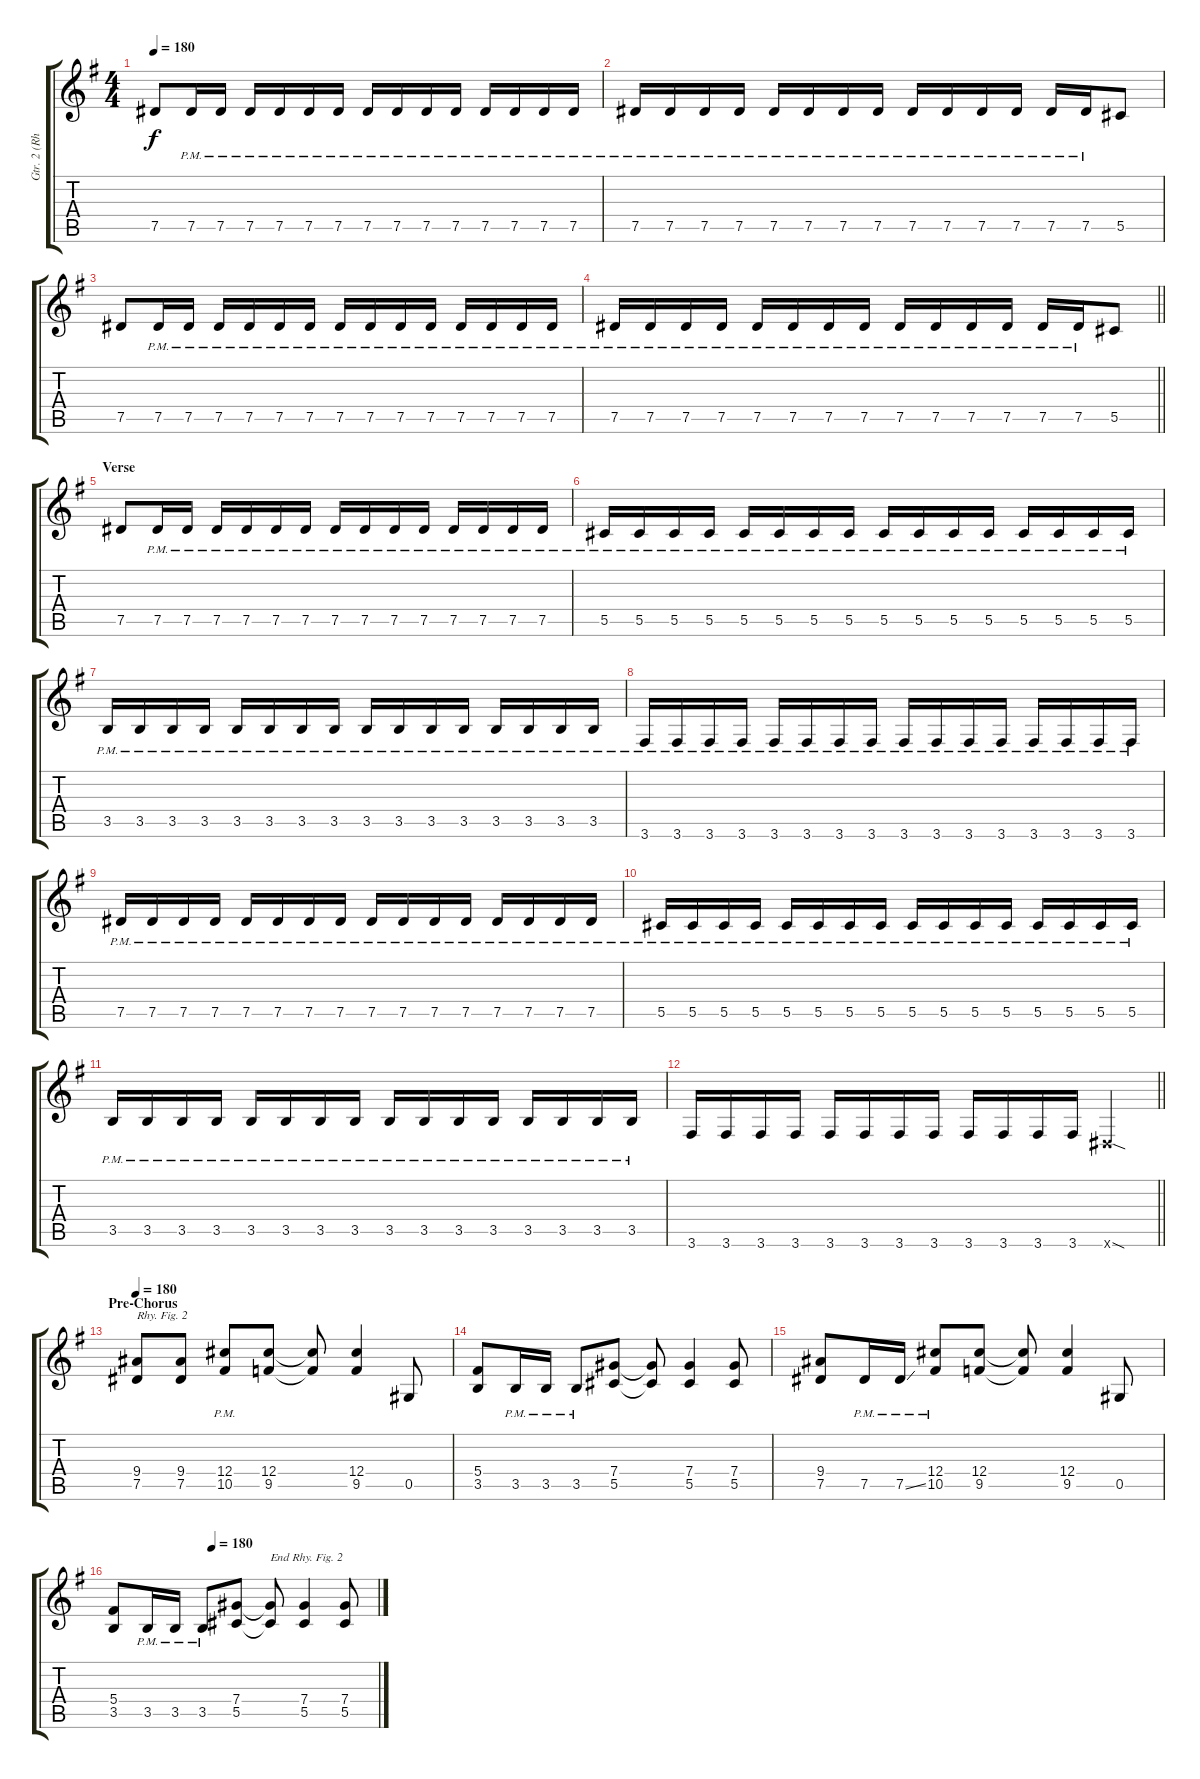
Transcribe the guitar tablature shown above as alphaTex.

\track ("Gtr. 2 (Rhythm)" "Gtr. 2 (Rh") {instrument distortionguitar}
\staff {score tabs}
\tuning (Eb4 Bb3 Gb3 Db3 Ab2 Eb2) {hide}
\ts (4 4)
\tempo 180
\clef g2
\ks g
7.5.8{dy f} 7.5{pm}.16 7.5{pm}.16 7.5{pm}.16 7.5{pm}.16 7.5{pm}.16 7.5{pm}.16 7.5{pm}.16 7.5{pm}.16 7.5{pm}.16 7.5{pm}.16 7.5{pm}.16 7.5{pm}.16 7.5{pm}.16 7.5{pm}.16 |
7.5{pm}.16 7.5{pm}.16 7.5{pm}.16 7.5{pm}.16 7.5{pm}.16 7.5{pm}.16 7.5{pm}.16 7.5{pm}.16 7.5{pm}.16 7.5{pm}.16 7.5{pm}.16 7.5{pm}.16 7.5{pm}.16 7.5{pm}.16 5.5.8 |
7.5.8 7.5{pm}.16 7.5{pm}.16 7.5{pm}.16 7.5{pm}.16 7.5{pm}.16 7.5{pm}.16 7.5{pm}.16 7.5{pm}.16 7.5{pm}.16 7.5{pm}.16 7.5{pm}.16 7.5{pm}.16 7.5{pm}.16 7.5{pm}.16 |
\barLineRight lightlight
7.5{pm}.16 7.5{pm}.16 7.5{pm}.16 7.5{pm}.16 7.5{pm}.16 7.5{pm}.16 7.5{pm}.16 7.5{pm}.16 7.5{pm}.16 7.5{pm}.16 7.5{pm}.16 7.5{pm}.16 7.5{pm}.16 7.5{pm}.16 5.5.8 |
\section ("" "Verse")
7.5.8 7.5{pm}.16 7.5{pm}.16 7.5{pm}.16 7.5{pm}.16 7.5{pm}.16 7.5{pm}.16 7.5{pm}.16 7.5{pm}.16 7.5{pm}.16 7.5{pm}.16 7.5{pm}.16 7.5{pm}.16 7.5{pm}.16 7.5{pm}.16 |
5.5{pm}.16 5.5{pm}.16 5.5{pm}.16 5.5{pm}.16 5.5{pm}.16 5.5{pm}.16 5.5{pm}.16 5.5{pm}.16 5.5{pm}.16 5.5{pm}.16 5.5{pm}.16 5.5{pm}.16 5.5{pm}.16 5.5{pm}.16 5.5{pm}.16 5.5{pm}.16 |
3.5{pm}.16 3.5{pm}.16 3.5{pm}.16 3.5{pm}.16 3.5{pm}.16 3.5{pm}.16 3.5{pm}.16 3.5{pm}.16 3.5{pm}.16 3.5{pm}.16 3.5{pm}.16 3.5{pm}.16 3.5{pm}.16 3.5{pm}.16 3.5{pm}.16 3.5{pm}.16 |
3.6{pm}.16 3.6{pm}.16 3.6{pm}.16 3.6{pm}.16 3.6{pm}.16 3.6{pm}.16 3.6{pm}.16 3.6{pm}.16 3.6{pm}.16 3.6{pm}.16 3.6{pm}.16 3.6{pm}.16 3.6{pm}.16 3.6{pm}.16 3.6{pm}.16 3.6{pm}.16 |
7.5{pm}.16 7.5{pm}.16 7.5{pm}.16 7.5{pm}.16 7.5{pm}.16 7.5{pm}.16 7.5{pm}.16 7.5{pm}.16 7.5{pm}.16 7.5{pm}.16 7.5{pm}.16 7.5{pm}.16 7.5{pm}.16 7.5{pm}.16 7.5{pm}.16 7.5{pm}.16 |
5.5{pm}.16 5.5{pm}.16 5.5{pm}.16 5.5{pm}.16 5.5{pm}.16 5.5{pm}.16 5.5{pm}.16 5.5{pm}.16 5.5{pm}.16 5.5{pm}.16 5.5{pm}.16 5.5{pm}.16 5.5{pm}.16 5.5{pm}.16 5.5{pm}.16 5.5{pm}.16 |
3.5{pm}.16 3.5{pm}.16 3.5{pm}.16 3.5{pm}.16 3.5{pm}.16 3.5{pm}.16 3.5{pm}.16 3.5{pm}.16 3.5{pm}.16 3.5{pm}.16 3.5{pm}.16 3.5{pm}.16 3.5{pm}.16 3.5{pm}.16 3.5{pm}.16 3.5{pm}.16 |
\barLineRight lightlight
3.6.16 3.6.16 3.6.16 3.6.16 3.6.16 3.6.16 3.6.16 3.6.16 3.6.16 3.6.16 3.6.16 3.6.16 0.6{sod x}.4 |
\section ("" "Pre-Chorus")
\tempo 180
(9.4 7.5).8{txt "Rhy. Fig. 2"} (9.4 7.5).8 (12.4{pm} 10.5{pm}).8 (12.4 9.5).8 (12.4{t} 9.5{t}).8 (12.4 9.5).4 0.5.8 |
(5.4 3.5).8 3.5{pm}.16 3.5{pm}.16 3.5{pm}.8 (7.4 5.5).8 (7.4{t} 5.5{t}).8 (7.4 5.5).4 (7.4 5.5).8 |
(9.4 7.5).8 7.5{pm}.16 7.5{ss pm}.16 (12.4{pm} 10.5{pm}).8 (12.4 9.5).8 (12.4{t} 9.5{t}).8 (12.4 9.5).4 0.5.8 |
\tempo (180 0.375)
(5.4 3.5).8 3.5{pm}.16 3.5{pm}.16 3.5{pm}.8 (7.4 5.5).8 (7.4{t} 5.5{t}).8{txt "End Rhy. Fig. 2"} (7.4 5.5).4 (7.4 5.5).8
